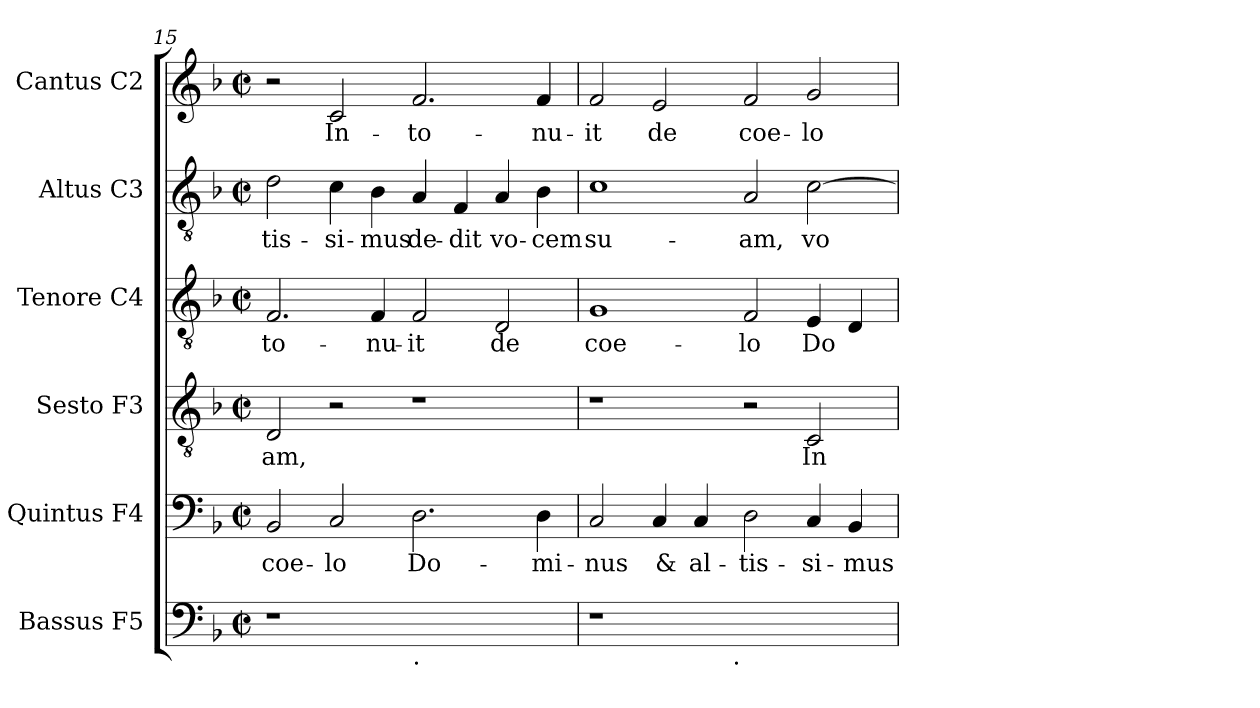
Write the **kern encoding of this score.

**kern	**kern	**text	**kern	**text	**kern	**text	**kern	**text	**kern	**text
*part6	*part5	*part5	*part4	*part4	*part3	*part3	*part2	*part2	*part1	*part1
*staff6	*staff5	*staff5	*staff4	*staff4	*staff3	*staff3	*staff2	*staff2	*staff1	*staff1
*I"Bassus  F5	*I"Quintus  F4	*	*I"Sesto  F3	*	*I"Tenore  C4	*	*I"Altus  C3	*	*I"Cantus  C2	*
!!LO:PB:g=z
*clefF4	*clefF4	*	*clefGv2	*	*clefGv2	*	*clefGv2	*	*clefG2	*
*k[b-]	*k[b-]	*	*k[b-]	*	*k[b-]	*	*k[b-]	*	*k[b-]	*
*F:	*F:	*	*F:	*	*F:	*	*F:	*	*F:	*
*M2/2	*M2/2	*	*M2/2	*	*M2/2	*	*M2/2	*	*M2/2	*
*met(c|)	*met(c|)	*	*met(c|)	*	*met(c|)	*	*met(c|)	*	*met(c|)	*
=15	=15	=15	=15	=15	=15	=15	=15	=15	=15	=15
!	!	!LO:LY:b:cj	!	!LO:LY:b:cj	!	!LO:LY:b:cj	!	!LO:LY:b:cj	!	!
1r	2BB-/	coe-	2D/	-am,	2.F/	-to-	2d\	-tis-	2r	.
!	!	!LO:LY:b:cj	!	!	!	!	!	!LO:LY:b:cj	!	!LO:LY:b:cj
.	2C/	-lo	2r	.	.	.	4c\	-si-	2c/	In-
!	!	!	!	!	!	!LO:LY:b:cj	!	!LO:LY:b:cj	!	!
.	.	.	.	.	4F/	-nu-	4B-\	-mus	.	.
!LO:TX:b:t=.	!	!	!	!	!	!	!	!	!	!
!	!	!LO:LY:b:cj	!	!	!	!LO:LY:b:cj	!	!LO:LY:b:cj	!	!LO:LY:b:cj
1ryy	2.D\	Do-	1r	.	2F/	-it	4A/	de-	2.f/	-to-
!	!	!	!	!	!	!	!	!LO:LY:b:cj	!	!
.	.	.	.	.	.	.	4F/	-dit	.	.
!	!	!	!	!	!	!LO:LY:b:cj	!	!LO:LY:b:cj	!	!
.	.	.	.	.	2D/	de	4A/	vo-	.	.
!	!	!LO:LY:b:cj	!	!	!	!	!	!LO:LY:b:cj	!	!LO:LY:b:cj
.	4D\	-mi-	.	.	.	.	4B-\	-cem	4f/	-nu-
=16	=16	=16	=16	=16	=16	=16	=16	=16	=16	=16
!	!	!LO:LY:b:cj	!	!	!	!LO:LY:b:cj	!	!LO:LY:b:cj	!	!LO:LY:b:cj
*^	*	*	*	*	*	*	*	*	*	*
1r	2ryy	2C/	-nus	1r	.	1G	coe-	1c	su-	2f/	-it
!	!	!	!LO:LY:b:cj	!	!	!	!	!	!	!	!LO:LY:b:cj
.	4...ryy	4C/	&	.	.	.	.	.	.	2e/	de
!	!	!	!LO:LY:b:cj	!	!	!	!	!	!	!	!
.	.	4C/	al-	.	.	.	.	.	.	.	.
!	!LO:TX:b:t=.	!	!	!	!	!	!	!	!	!	!
.	1ryy	.	.	.	.	.	.	.	.	.	.
!	!	!	!LO:LY:b:cj	!	!	!	!LO:LY:b:cj	!	!LO:LY:b:cj	!	!LO:LY:b:cj
1ryy	.	2D\	-tis-	2r	.	2F/	-lo	2A/	-am,	2f/	coe-
!	!	!	!LO:LY:b:cj	!	!LO:LY:b:cj	!	!LO:LY:b:cj	!	!LO:LY:b:cj	!	!LO:LY:b:cj
.	.	4C/	-si-	2C/	In-	4E/	Do-	[>2c\	vo-	2g/	-lo
!	!	!	!LO:LY:b:cj	!	!	!	!LO:LY:b:cj	!	!	!	!
.	.	4BB-/	-mus	.	.	4D/	--	.	.	.	.
.	32ryy	.	.	.	.	.	.	.	.	.	.
*v	*v	*	*	*	*	*	*	*	*	*	*
=	=	=	=	=	=	=	=	=	=	=
*-	*-	*-	*-	*-	*-	*-	*-	*-	*-	*-
